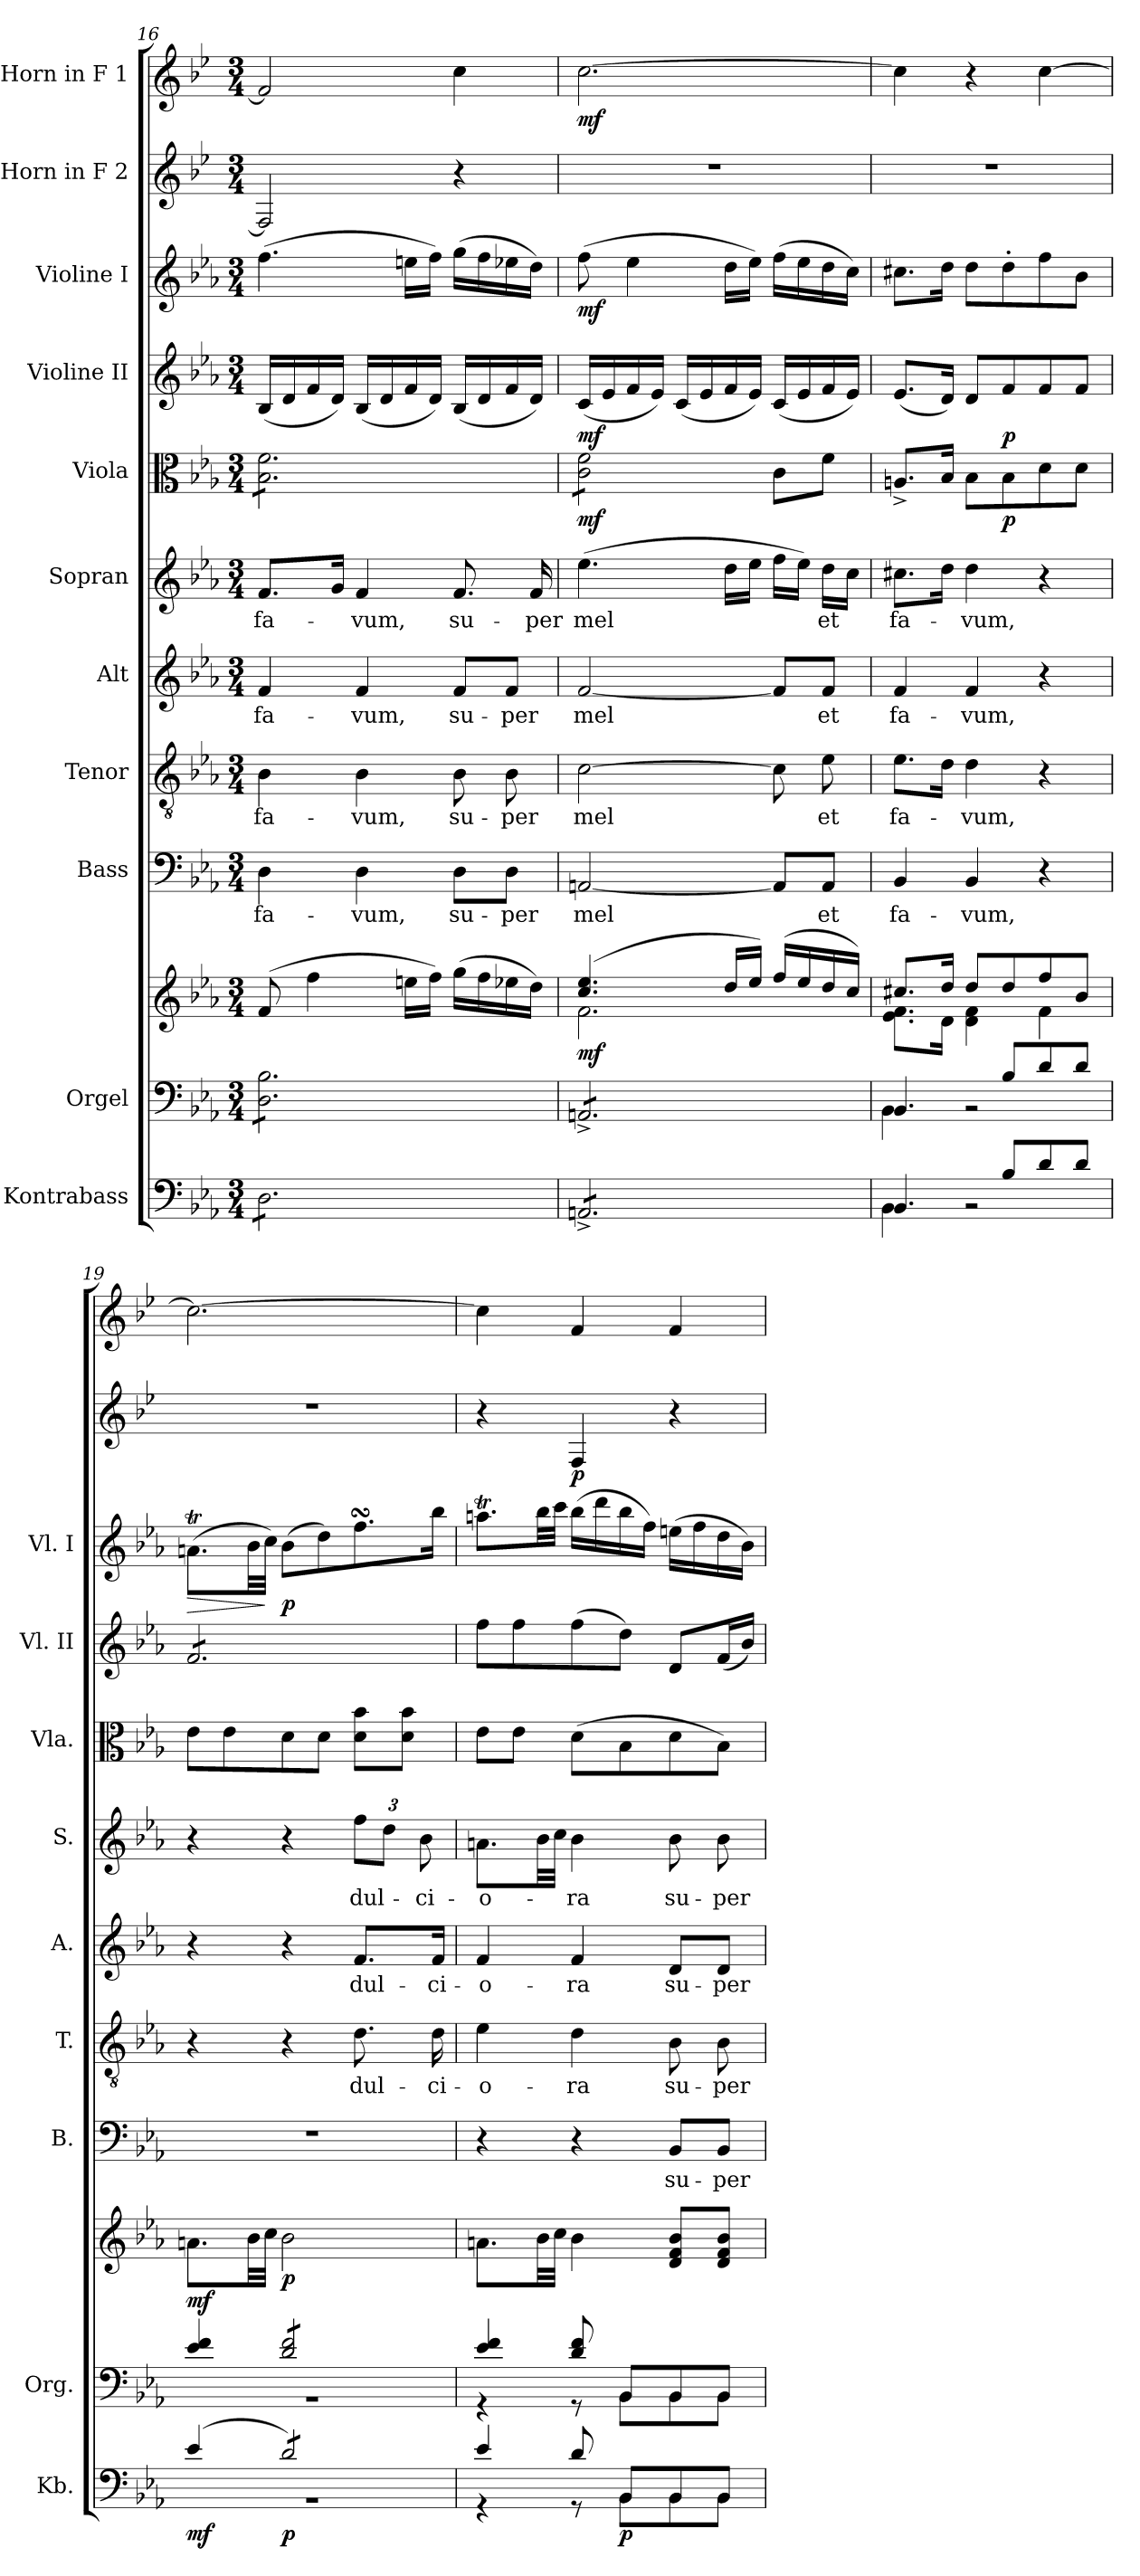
**kern	**dynam	**kern	**kern	**dynam	**kern	**text	**kern	**text	**kern	**text	**kern	**text	**kern	**dynam	**kern	**dynam	**kern	**dynam	**kern	**dynam	**kern	**dynam
*part11	*part11	*part10	*part10	*part10	*part9	*part9	*part8	*part8	*part7	*part7	*part6	*part6	*part5	*part5	*part4	*part4	*part3	*part3	*part2	*part2	*part1	*part1
*staff12	*staff12	*staff11	*staff10	*staff10/11	*staff9	*staff9	*staff8	*staff8	*staff7	*staff7	*staff6	*staff6	*staff5	*staff5	*staff4	*staff4	*staff3	*staff3	*staff2	*staff2	*staff1	*staff1
*I"Kontrabass	*	*I"Orgel	*	*	*I"Bass	*	*I"Tenor	*	*I"Alt	*	*I"Sopran	*	*I"Viola	*	*I"Violine II	*	*I"Violine I	*	*I"Horn in F 2	*	*I"Horn in F 1	*
*I'Kb.	*	*I'Org.	*	*	*I'B.	*	*I'T.	*	*I'A.	*	*I'S.	*	*I'Vla.	*	*I'Vl. II	*	*I'Vl. I	*	*	*	*	*
*clefF4	*	*clefF4	*clefG2	*	*clefF4	*	*clefGv2	*	*clefG2	*	*clefG2	*	*clefC3	*	*clefG2	*	*clefG2	*	*clefG2	*	*clefG2	*
*ITrd7c12	*	*	*	*	*	*	*	*	*	*	*	*	*	*	*	*	*	*	*ITrd4c7	*	*ITrd4c7	*
*k[b-e-a-]	*	*k[b-e-a-]	*k[b-e-a-]	*	*k[b-e-a-]	*	*k[b-e-a-]	*	*k[b-e-a-]	*	*k[b-e-a-]	*	*k[b-e-a-]	*	*k[b-e-a-]	*	*k[b-e-a-]	*	*k[b-e-a-]	*	*k[b-e-a-]	*
*E-:	*	*E-:	*E-:	*	*E-:	*	*E-:	*	*E-:	*	*E-:	*	*E-:	*	*E-:	*	*E-:	*	*E-:	*	*E-:	*
*M3/4	*	*M3/4	*M3/4	*	*M3/4	*	*M3/4	*	*M3/4	*	*M3/4	*	*M3/4	*	*M3/4	*	*M3/4	*	*M3/4	*	*M3/4	*
=16	=16	=16	=16	=16	=16	=16	=16	=16	=16	=16	=16	=16	=16	=16	=16	=16	=16	=16	=16	=16	=16	=16
!	!	!	!	!	!	!LO:LY:b	!	!LO:LY:b	!	!LO:LY:b	!	!LO:LY:b	!	!	!	!	!	!	!	!	!	!
*tremolo	*	*	*	*	*	*	*	*	*	*	*	*	*	*	*	*	*	*	*	*	*	*
*	*	*tremolo	*	*	*	*	*	*	*	*	*	*	*	*	*	*	*	*	*	*	*	*
*	*	*	*	*	*	*	*	*	*	*	*	*	*tremolo	*	*	*	*	*	*	*	*	*
8DD\L	.	8D\ 8B-\L	(>8f/	.	4D\	fa-	4B-\	fa-	4f/	fa-	8.f/L	fa-	8B-\ 8f\L	.	(<16B-/LL	.	(>4.ff\	.	2BB-/]	.	2B-/]	.
.	.	.	.	.	.	.	.	.	.	.	.	.	.	.	16d/	.	.	.	.	.	.	.
8DD\	.	8D\ 8B-\	4ff\	.	.	.	.	.	.	.	.	.	8B-\ 8f\	.	16f/	.	.	.	.	.	.	.
.	.	.	.	.	.	.	.	.	.	.	16g/Jk	.	.	.	16d/JJ)	.	.	.	.	.	.	.
!	!	!	!	!	!	!LO:LY:b	!	!LO:LY:b	!	!LO:LY:b	!	!LO:LY:b	!	!	!	!	!	!	!	!	!	!
8DD\	.	8D\ 8B-\	.	.	4D\	-vum,	4B-\	-vum,	4f/	-vum,	4f/	-vum,	8B-\ 8f\	.	(<16B-/LL	.	.	.	.	.	.	.
.	.	.	.	.	.	.	.	.	.	.	.	.	.	.	16d/	.	.	.	.	.	.	.
8DD\	.	8D\ 8B-\	16een\LL	.	.	.	.	.	.	.	.	.	8B-\ 8f\	.	16f/	.	16een\LL	.	.	.	.	.
.	.	.	16ff\JJ)	.	.	.	.	.	.	.	.	.	.	.	16d/JJ)	.	16ff\JJ)	.	.	.	.	.
!	!	!	!	!	!	!LO:LY:b	!	!LO:LY:b	!	!LO:LY:b	!	!LO:LY:b	!	!	!	!	!	!	!	!	!	!
8DD\	.	8D\ 8B-\	(>16gg\LL	.	8D\L	su-	8B-\	su-	8f/L	su-	8.f/	su-	8B-\ 8f\	.	(<16B-/LL	.	(>16gg\LL	.	4r	.	4f\	.
.	.	.	16ff\	.	.	.	.	.	.	.	.	.	.	.	16d/	.	16ff\	.	.	.	.	.
!	!	!	!	!	!	!LO:LY:b	!	!LO:LY:b	!	!LO:LY:b	!	!	!	!	!	!	!	!	!	!	!	!
8DD\J	.	8D\ 8B-\J	16ee-X\	.	8D\J	-per	8B-\	-per	8f/J	-per	.	.	8B-\ 8f\J	.	16f/	.	16ee-X\	.	.	.	.	.
!	!	!	!	!	!	!	!	!	!	!	!	!LO:LY:b	!	!	!	!	!	!	!	!	!	!
.	.	.	16dd\JJ)	.	.	.	.	.	.	.	16f/	-per	.	.	16d/JJ)	.	16dd\JJ)	.	.	.	.	.
=17	=17	=17	=17	=17	=17	=17	=17	=17	=17	=17	=17	=17	=17	=17	=17	=17	=17	=17	=17	=17	=17	=17
*	*	*	*^	*	*	*	*	*	*	*	*	*	*	*	*	*	*	*	*	*	*	*
!	!	!	!	!	!LO:DY:b	!	!LO:LY:b	!	!LO:LY:b	!	!LO:LY:b	!	!LO:LY:b	!	!LO:DY:b	!	!LO:DY:b	!	!LO:DY:b	!	!	!	!LO:DY:b
8AAAn^</L	.	8AAn^</L	(4.cc/ 4.ee-/	2.f\	mf	[2AAn/	mel	[2c\	mel	[2f/	mel	(>4.ee-\	mel	8c\ 8f\L	mf	(<16c/LL	mf	(>8ff\	mf	2.r	.	[2.f\	mf
.	.	.	.	.	.	.	.	.	.	.	.	.	.	.	.	16e-/	.	.	.	.	.	.	.
8AAAn^</	.	8AAn^</	.	.	.	.	.	.	.	.	.	.	.	8c\ 8f\	.	16f/	.	4ee-\	.	.	.	.	.
.	.	.	.	.	.	.	.	.	.	.	.	.	.	.	.	16e-/JJ)	.	.	.	.	.	.	.
8AAAn^</	.	8AAn^</	.	.	.	.	.	.	.	.	.	.	.	8c\ 8f\	.	(<16c/LL	.	.	.	.	.	.	.
.	.	.	.	.	.	.	.	.	.	.	.	.	.	.	.	16e-/	.	.	.	.	.	.	.
8AAAn^</	.	8AAn^</	16dd/LL	.	.	.	.	.	.	.	.	16dd\LL	.	8c\ 8f\J	.	16f/	.	16dd\LL	.	.	.	.	.
*	*	*	*	*	*	*	*	*	*	*	*	*	*	*Xtremolo	*	*	*	*	*	*	*	*	*
.	.	.	16ee-/JJ)	.	.	.	.	.	.	.	.	16ee-\JJ	.	.	.	16e-/JJ)	.	16ee-\JJ)	.	.	.	.	.
8AAAn^</	.	8AAn^</	(>16ff/LL	.	.	8AA/L]	.	8c\]	.	8f/L]	.	16ff\LL	.	8c\L	.	(<16c/LL	.	(>16ff\LL	.	.	.	.	.
.	.	.	16ee-/	.	.	.	.	.	.	.	.	16ee-\JJ)	.	.	.	16e-/	.	16ee-\	.	.	.	.	.
!	!	!	!	!	!	!	!LO:LY:b	!	!LO:LY:b	!	!LO:LY:b	!	!LO:LY:b	!	!	!	!	!	!	!	!	!	!
8AAAn^</J	.	8AAn^</J	16dd/	.	.	8AA/J	et	8e-\	et	8f/J	et	16dd\LL	et	8f\J	.	16f/	.	16dd\	.	.	.	.	.
*	*	*Xtremolo	*	*	*	*	*	*	*	*	*	*	*	*	*	*	*	*	*	*	*	*	*
*Xtremolo	*	*	*	*	*	*	*	*	*	*	*	*	*	*	*	*	*	*	*	*	*	*	*
.	.	.	16cc/JJ)	.	.	.	.	.	.	.	.	16cc\JJ	.	.	.	16e-/JJ)	.	16cc\JJ)	.	.	.	.	.
=18	=18	=18	=18	=18	=18	=18	=18	=18	=18	=18	=18	=18	=18	=18	=18	=18	=18	=18	=18	=18	=18	=18	=18
*^	*	*^	*	*	*	*	*	*	*	*	*	*	*	*	*	*	*	*	*	*	*	*	*
!	!	!	!	!	!	!	!	!	!LO:LY:b	!	!LO:LY:b	!	!LO:LY:b	!	!LO:LY:b	!	!	!	!	!	!	!	!	!	!
4.BBB-/	4BBB-\	.	4.BB-/	4BB-\	8.cc#X/L	8.e-\ 8.f\L	.	4BB-/	fa-	8.e-\L	fa-	4f/	fa-	8.cc#X\L	fa-	8.An^</L	.	(<8.e-/L	.	8.cc#X\L	.	2.r	.	4f\]	.
.	.	.	.	.	16dd/Jk	16d\Jk	.	.	.	16d\Jk	.	.	.	16dd\Jk	.	16B-/Jk	.	16d/Jk)	.	16dd\Jk	.	.	.	.	.
!	!	!	!	!	!	!	!	!	!LO:LY:b	!	!LO:LY:b	!	!LO:LY:b	!	!LO:LY:b	!	!	!	!	!	!	!	!	!	!
.	2rBB	.	.	2rBB	8dd/L	4d\ 4f\	.	4BB-/	-vum,	4d\	-vum,	4f/	-vum,	4dd\	-vum,	8B-\L	.	8d/L	.	8dd\L	.	.	.	4r	.
!	!	!	!	!	!	!	!	!	!	!	!	!	!	!	!	!	!LO:DY:b	!	!LO:DY:b	!	!	!	!	!	!
8BB-/L	.	.	8B-/L	.	8dd/	.	.	.	.	.	.	.	.	.	.	8B-\	p	8f/	p	8dd'>\	.	.	.	.	.
8D/	.	.	8d/	.	8ff/	4f\	.	4r	.	4r	.	4r	.	4r	.	8d\	.	8f/	.	8ff\	.	.	.	[4f\	.
8D/J	.	.	8d/J	.	8b-/J	.	.	.	.	.	.	.	.	.	.	8d\J	.	8f/J	.	8b-\J	.	.	.	.	.
*	*	*	*	*	*v	*v	*	*	*	*	*	*	*	*	*	*	*	*	*	*	*	*	*	*	*
!!LO:PB:g=z
=19	=19	=19	=19	=19	=19	=19	=19	=19	=19	=19	=19	=19	=19	=19	=19	=19	=19	=19	=19	=19	=19	=19	=19	=19
!	!LO:N:vis=1	!LO:DY:b	!	!LO:N:vis=1	!	!LO:DY:b	!	!	!	!	!	!	!	!	!	!	!	!	!	!LO:HP:b	!	!	!	!
*	*	*	*	*	*	*	*	*	*	*	*	*	*	*	*	*	*tremolo	*	*	*	*	*	*	*
(4E-/	2.rBB	mf	4e-/ 4f/	2.rBB	8.an\L	mf	2.r	.	4r	.	4r	.	4r	.	8e-\L	.	8f/L	.	(>8.ant\L	>	2.r	.	2.f\_	.
.	.	.	.	.	.	.	.	.	.	.	.	.	.	.	8e-\	.	8f/	.	.	.	.	.	.	.
.	.	.	.	.	32b-\LL	.	.	.	.	.	.	.	.	.	.	.	.	.	32b-\LL	.	.	.	.	.
.	.	.	.	.	32cc\JJJ	.	.	.	.	.	.	.	.	.	.	.	.	.	32cc\JJJ)	]	.	.	.	.
!	!	!LO:DY:b	!	!	!	!LO:DY:b	!	!	!	!	!	!	!	!	!	!	!	!	!	!LO:DY:b	!	!	!	!
*tremolo	*	*	*	*	*	*	*	*	*	*	*	*	*	*	*	*	*	*	*	*	*	*	*	*
*	*	*	*tremolo	*	*	*	*	*	*	*	*	*	*	*	*	*	*	*	*	*	*	*	*	*
8D/)L	.	p	8d/ 8f/L	.	2b-\	p	.	.	4r	.	4r	.	4r	.	8d\	.	8f/	.	(>8b-\L	p	.	.	.	.
8D/)	.	.	8d/ 8f/	.	.	.	.	.	.	.	.	.	.	.	8d\J	.	8f/	.	8dd\)	.	.	.	.	.
!	!	!	!	!	!	!	!	!	!	!LO:LY:b	!	!LO:LY:b	!	!	!	!	!	!	!	!	!	!	!	!
*	*	*	*	*	*	*	*	*	*	*	*	*	*Xbrackettup	*	*	*	*	*	*	*	*	*	*	*
!	!	!	!	!	!	!	!	!	!	!	!	!	!	!LO:LY:b	!	!	!	!	!	!	!	!	!	!
8D/)	.	.	8d/ 8f/	.	.	.	.	.	8.d\	dul-	8.f/L	dul-	12ff\L	dul-	8d\ 8b-\L	.	8f/	.	8.ffsSSS\	.	.	.	.	.
.	.	.	.	.	.	.	.	.	.	.	.	.	12dd\J	.	.	.	.	.	.	.	.	.	.	.
8D/)J	.	.	8d/ 8f/J	.	.	.	.	.	.	.	.	.	.	.	8d\ 8b-\J	.	8f/J	.	.	.	.	.	.	.
*	*	*	*	*	*	*	*	*	*	*	*	*	*	*	*	*	*Xtremolo	*	*	*	*	*	*	*
*	*	*	*Xtremolo	*	*	*	*	*	*	*	*	*	*	*	*	*	*	*	*	*	*	*	*	*
*Xtremolo	*	*	*	*	*	*	*	*	*	*	*	*	*	*	*	*	*	*	*	*	*	*	*	*
!	!	!	!	!	!	!	!	!	!	!	!	!	!	!LO:LY:b	!	!	!	!	!	!	!	!	!	!
.	.	.	.	.	.	.	.	.	.	.	.	.	12b-\	-ci-	.	.	.	.	.	.	.	.	.	.
!	!	!	!	!	!	!	!	!	!	!LO:LY:b	!	!LO:LY:b	!	!	!	!	!	!	!	!	!	!	!	!
.	.	.	.	.	.	.	.	.	16d\	-ci-	16f/Jk	-ci-	.	.	.	.	.	.	16bb-\Jk	.	.	.	.	.
=20	=20	=20	=20	=20	=20	=20	=20	=20	=20	=20	=20	=20	=20	=20	=20	=20	=20	=20	=20	=20	=20	=20	=20	=20
!	!	!	!	!	!	!	!	!	!	!LO:LY:b	!	!LO:LY:b	!	!LO:LY:b	!	!	!	!	!	!	!	!	!	!
4E-/	4r	.	4e-/ 4f/	4r	8.an\L	.	4r	.	4e-\	-o-	4f/	-o-	8.an\L	-o-	8e-\L	.	8ff\L	.	8.aant\L	.	4r	.	4f\]	.
.	.	.	.	.	.	.	.	.	.	.	.	.	.	.	8e-\J	.	8ff\	.	.	.	.	.	.	.
.	.	.	.	.	32b-\LL	.	.	.	.	.	.	.	32b-\LL	.	.	.	.	.	32bb-\LL	.	.	.	.	.
.	.	.	.	.	32cc\JJJ	.	.	.	.	.	.	.	32cc\JJJ	.	.	.	.	.	32ccc\JJJ	.	.	.	.	.
!	!	!	!	!	!	!	!	!	!	!LO:LY:b	!	!LO:LY:b	!	!LO:LY:b	!	!	!	!	!	!	!	!LO:DY:b	!	!
8D/	8r	.	8d/ 8f/	8r	4b-\	.	4r	.	4d\	-ra	4f/	-ra	4b-\	-ra	(>8d\L	.	(>8ff\	.	(>16bb-\LL	.	4BB-/	p	4B-/	.
.	.	.	.	.	.	.	.	.	.	.	.	.	.	.	.	.	.	.	16ddd\	.	.	.	.	.
!	!	!LO:DY:b	!	!	!	!	!	!	!	!	!	!	!	!	!	!	!	!	!	!	!	!	!	!
8BBB-/L	8BBB-\L	p	8BB-/L	8BB-\L	.	.	.	.	.	.	.	.	.	.	8B-\	.	8dd\J)	.	16bb-\	.	.	.	.	.
.	.	.	.	.	.	.	.	.	.	.	.	.	.	.	.	.	.	.	16ff\JJ)	.	.	.	.	.
!	!	!	!	!	!	!	!	!LO:LY:b	!	!LO:LY:b	!	!LO:LY:b	!	!LO:LY:b	!	!	!	!	!	!	!	!	!	!
8BBB-/	8BBB-\	.	8BB-/	8BB-\	8d/ 8f/ 8b-/L	.	8BB-/L	su-	8B-\	su-	8d/L	su-	8b-\	su-	8d\	.	8d/L	.	(>16een\LL	.	4r	.	4B-/	.
.	.	.	.	.	.	.	.	.	.	.	.	.	.	.	.	.	.	.	16ff\	.	.	.	.	.
!	!	!	!	!	!	!	!	!LO:LY:b	!	!LO:LY:b	!	!LO:LY:b	!	!LO:LY:b	!	!	!	!	!	!	!	!	!	!
8BBB-/J	8BBB-\J	.	8BB-/J	8BB-\J	8d/ 8f/ 8b-/J	.	8BB-/J	-per	8B-\	-per	8d/J	-per	8b-\	-per	8B-\J)	.	(<16f/L	.	16dd\	.	.	.	.	.
.	.	.	.	.	.	.	.	.	.	.	.	.	.	.	.	.	16b-/JJ)	.	16b-\JJ)	.	.	.	.	.
*v	*v	*	*	*	*	*	*	*	*	*	*	*	*	*	*	*	*	*	*	*	*	*	*	*
*	*	*v	*v	*	*	*	*	*	*	*	*	*	*	*	*	*	*	*	*	*	*	*	*
=	=	=	=	=	=	=	=	=	=	=	=	=	=	=	=	=	=	=	=	=	=	=
*-	*-	*-	*-	*-	*-	*-	*-	*-	*-	*-	*-	*-	*-	*-	*-	*-	*-	*-	*-	*-	*-	*-
